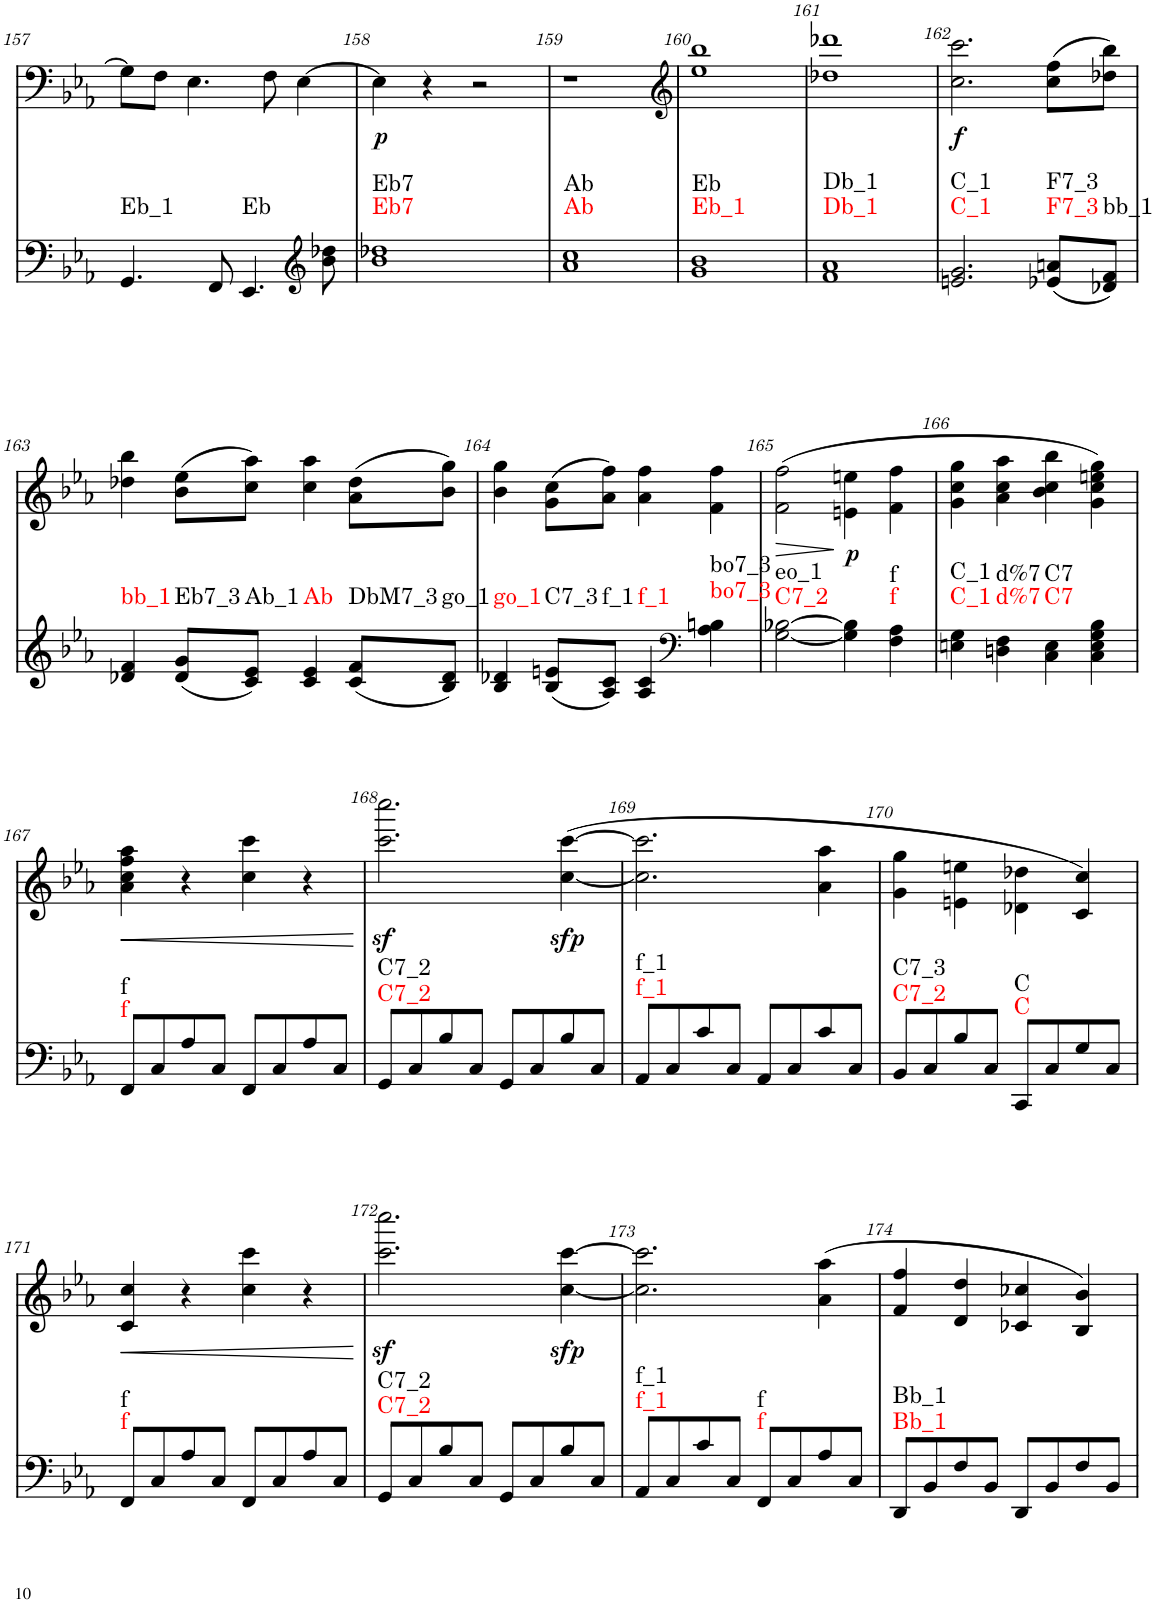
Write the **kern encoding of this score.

**kern	**harte	**kern	**text	**dynam
*part2	*part2	*part1	*part1	*part1
*staff2	*	*staff1	*staff1	*staff1
*I"piano	*	*I"piano	*	*
*I'Pno	*	*I'Pno	*	*
!!LO:PB:g=z
*clefF4	*	*clefF4	*	*
*k[b-e-a-]	*	*k[b-e-a-]	*	*
*E-:	*	*E-:	*	*
*M2/2	*	*M2/2	*	*
*met(c|)	*	*met(c|)	*	*
=157	=157	=157	=157	=157
!	!LO:H:kt=Eb_1	!	!	!
4.GG/	N	8G\L]	.	.
.	.	8F\J	.	.
.	.	4.E-\	.	.
8FF/	.	.	.	.
!	!LO:H:kt=Eb	!	!	!
4.EE-/	N	.	.	.
.	.	8F\	.	.
.	.	[4E-\	.	.
*clefG2	*	*	*	*
8b-\ 8dd-X\	.	.	.	.
=158	=158	=158	=158	=158
!	!LO:H:n=1:kt=Eb7	!	!LO:LY:b	!
!	!LO:H:n=2:kt=Eb7	!	!	!
1b- 1dd-X	N N	4E-\]	.	.
.	.	4r	.	.
.	.	2r	.	.
=159	=159	=159	=159	=159
!	!LO:H:n=1:kt=Ab	!	!	!
!	!LO:H:n=2:kt=Ab	!	!	!
1a- 1cc	N N	1r	.	.
=160	=160	=160	=160	=160
*	*	*clefG2	*	*
!	!LO:H:n=1:kt=Eb_1	!	!	!
!	!LO:H:n=2:kt=Eb	!	!	!
1g 1b-	N N	1ee- 1bb-	.	.
=161	=161	=161	=161	=161
!	!LO:H:n=1:kt=Db_1	!	!	!
!	!LO:H:n=2:kt=Db_1	!	!	!
1f 1a-	N N	1dd-X 1ddd-X	.	.
=162	=162	=162	=162	=162
!	!LO:H:n=1:kt=C_1	!	!LO:LY:b	!
!	!LO:H:n=2:kt=C_1	!	!	!
2.en/ 2.g/	N N	2.cc\ 2.ccc\	.	.
!	!LO:H:n=1:kt=F7_3	!	!	!
!	!LO:H:n=2:kt=F7_3	!	!	!
(8e-X/ 8an/L	N N	(8cc\ 8ff\L	.	.
!	!LO:H:kt=bb_1	!	!	!
8d-X/ 8f/J)	N	8dd-X\ 8bb-\J)	.	.
!!LO:LB:g=z
=163	=163	=163	=163	=163
!	!LO:H:kt=bb_1	!	!	!
4d-X/ 4f/	N	4dd-X\ 4bb-\	.	.
!	!LO:H:kt=Eb7_3	!	!	!
(8d-/ 8g/L	N	(8b-\ 8ee-\L	.	.
!	!LO:H:kt=Ab_1	!	!	!
8c/ 8e-/J)	N	8cc\ 8aa-\J)	.	.
!	!LO:H:kt=Ab	!	!	!
4c/ 4e-/	N	4cc\ 4aa-\	.	.
!	!LO:H:kt=DbM7_3	!	!	!
(8c/ 8f/L	N	(8a-\ 8dd-\L	.	.
!	!LO:H:kt=go_1	!	!	!
8B-/ 8d-/J)	N	8b-\ 8gg\J)	.	.
=164	=164	=164	=164	=164
!	!LO:H:kt=go_1	!	!	!
4B-/ 4d-X/	N	4b-\ 4gg\	.	.
!	!LO:H:kt=C7_3	!	!	!
(8B-/ 8en/L	N	(8g\ 8cc\L	.	.
!	!LO:H:kt=f_1	!	!	!
8A-/ 8c/J)	N	8a-\ 8ff\J)	.	.
!	!LO:H:kt=f_1	!	!	!
4A-/ 4c/	N	4a-\ 4ff\	.	.
*clefF4	*	*	*	*
!	!LO:H:n=1:kt=bo7_3	!	!	!
!	!LO:H:n=2:kt=bo7_3	!	!	!
4A-\ 4Bn\	N N	4f\ 4ff\	.	.
=165	=165	=165	=165	=165
!	!LO:H:n=1:kt=C7_2	!	!	!LO:HP:b
!	!LO:H:n=2:kt=eo_1	!	!	!
[2G\ [2B-X\	N N	(2f\ 2ff\	.	>
!	!	!	!LO:LY:b	!
4G\] 4B-\]	.	4en\ 4een\	.	]
!	!LO:H:n=1:kt=f	!	!	!
!	!LO:H:n=2:kt=f	!	!	!
4F\ 4A-\	N N	4f\ 4ff\	.	.
=166	=166	=166	=166	=166
!	!LO:H:n=1:kt=C_1	!	!	!
!	!LO:H:n=2:kt=C_1	!	!	!
4En\ 4G\	N N	4g\ 4cc\ 4gg\	.	.
!	!LO:H:n=1:kt=d%7	!	!	!
!	!LO:H:n=2:kt=d%7	!	!	!
4Dn\ 4F\	N N	4a-\ 4cc\ 4aa-\	.	.
!	!LO:H:n=1:kt=C7	!	!	!
!	!LO:H:n=2:kt=C7	!	!	!
4C\ 4E\	N N	4b-\ 4cc\ 4bb-\	.	.
4C\ 4E\ 4G\ 4B-\	.	4g\ 4cc\ 4een\ 4gg\)	.	.
!!LO:LB:g=z
=167	=167	=167	=167	=167
!	!LO:H:n=1:kt=f	!	!	!LO:HP:b
!	!LO:H:n=2:kt=f	!	!	!
8FF/L	N N	4a-\ 4cc\ 4ff\ 4aa-\	.	<
8C/	.	.	.	.
8A-/	.	4r	.	.
8C/J	.	.	.	.
8FF/L	.	4cc\ 4ccc\	.	.
8C/	.	.	.	.
8A-/	.	4r	.	.
8C/J	.	.	.	.
.	.	.	.	[
=168	=168	=168	=168	=168
!	!LO:H:n=1:kt=C7_2	!	!	!
!	!LO:H:n=2:kt=C7_2	!	!	!
8GG/L	N N	2.ccc\z< 2.cccc\z<	.	.
8C/	.	.	.	.
8B-/	.	.	.	.
8C/J	.	.	.	.
8GG/L	.	.	.	.
8C/	.	.	.	.
!	!	!	!	!LO:DY:b
8B-/	.	([4cc\ [4ccc\	.	sfp
8C/J	.	.	.	.
=169	=169	=169	=169	=169
!	!LO:H:n=1:kt=f_1	!	!	!
!	!LO:H:n=2:kt=f_1	!	!	!
8AA-/L	N N	2.cc\] 2.ccc\]	.	.
8C/	.	.	.	.
8c/	.	.	.	.
8C/J	.	.	.	.
8AA-/L	.	.	.	.
8C/	.	.	.	.
8c/	.	4a-\ 4aa-\	.	.
8C/J	.	.	.	.
=170	=170	=170	=170	=170
!	!LO:H:n=1:kt=C7_2	!	!	!
!	!LO:H:n=2:kt=C7_3	!	!	!
8BB-/L	N N	4g\ 4gg\	.	.
8C/	.	.	.	.
8B-/	.	4en\ 4een\	.	.
8C/J	.	.	.	.
!	!LO:H:n=1:kt=C	!	!	!
!	!LO:H:n=2:kt=C	!	!	!
8CC/L	N N	4d-X\ 4dd-X\	.	.
8C/	.	.	.	.
8G/	.	4c/ 4cc/)	.	.
8C/J	.	.	.	.
!!LO:LB:g=z
=171	=171	=171	=171	=171
!	!LO:H:n=1:kt=f	!	!	!LO:HP:b
!	!LO:H:n=2:kt=f	!	!	!
8FF/L	N N	4c/ 4cc/	.	<
8C/	.	.	.	.
8A-/	.	4r	.	.
8C/J	.	.	.	.
8FF/L	.	4cc\ 4ccc\	.	.
8C/	.	.	.	.
8A-/	.	4r	.	.
8C/J	.	.	.	.
.	.	.	.	[
=172	=172	=172	=172	=172
!	!LO:H:n=1:kt=C7_2	!	!	!
!	!LO:H:n=2:kt=C7_2	!	!	!
8GG/L	N N	2.ccc\z< 2.cccc\z<	.	.
8C/	.	.	.	.
8B-/	.	.	.	.
8C/J	.	.	.	.
8GG/L	.	.	.	.
8C/	.	.	.	.
!	!	!	!	!LO:DY:b
8B-/	.	[4cc\ [4ccc\	.	sfp
8C/J	.	.	.	.
=173	=173	=173	=173	=173
!	!LO:H:n=1:kt=f_1	!	!	!
!	!LO:H:n=2:kt=f_1	!	!	!
8AA-/L	N N	2.cc\] 2.ccc\]	.	.
8C/	.	.	.	.
8c/	.	.	.	.
8C/J	.	.	.	.
!	!LO:H:n=1:kt=f	!	!	!
!	!LO:H:n=2:kt=f	!	!	!
8FF/L	N N	.	.	.
8C/	.	.	.	.
8A-/	.	(4a-\ 4aa-\	.	.
8C/J	.	.	.	.
=174	=174	=174	=174	=174
!	!LO:H:n=1:kt=Bb_1	!	!	!
!	!LO:H:n=2:kt=Bb_1	!	!	!
8DD/L	N N	4f/ 4ff/	.	.
8BB-/	.	.	.	.
8F/	.	4d/ 4dd/	.	.
8BB-/J	.	.	.	.
8DD/L	.	4c-X/ 4cc-X/	.	.
8BB-/	.	.	.	.
8F/	.	4B-/ 4b-/)	.	.
8BB-/J	.	.	.	.
=	=	=	=	=
*-	*-	*-	*-	*-
